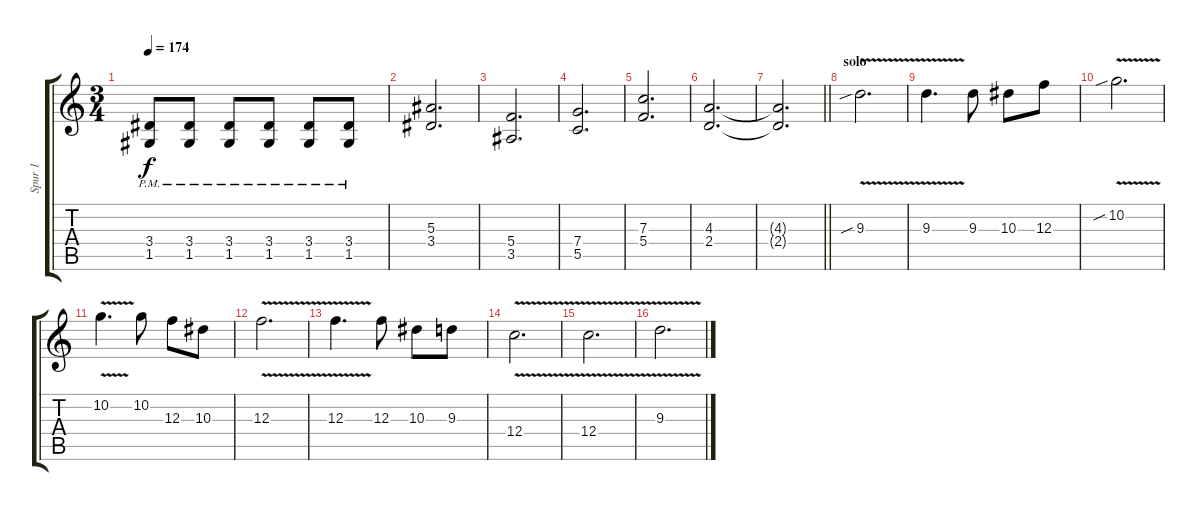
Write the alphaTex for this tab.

\track ("Spur 1" "Spur 1") {instrument overdrivenguitar}
\staff {score tabs}
\tuning (D4 A3 F3 C3 G2 D2) {hide}
\ts (3 4)
\tempo 174
\clef g2
\ks c
(3.4{pm} 1.5{pm}).8{dy f} (3.4{pm} 1.5{pm}).8 (3.4{pm} 1.5{pm}).8 (3.4{pm} 1.5{pm}).8 (3.4{pm} 1.5{pm}).8 (3.4{pm} 1.5{pm}).8 |
(5.3 3.4).2{d} |
(5.4 3.5).2{d} |
(7.4 5.5).2{d} |
(7.3 5.4).2{d} |
(4.3 2.4).2{d} |
\barLineRight lightlight
(4.3{t} 2.4{t}).2{d} |
\section ("" "solo")
9.3{v sib}.2{d} |
9.3{v}.4{d} 9.3.8 10.3.8 12.3.8 |
10.2{v sib}.2{d} |
10.2{v}.4{d} 10.2.8 12.3.8 10.3.8 |
12.3{v}.2{d} |
12.3{v}.4{d} 12.3.8 10.3.8 9.3.8 |
12.4{v}.2{d} |
12.4{v}.2{d} |
9.3{v}.2{d}
